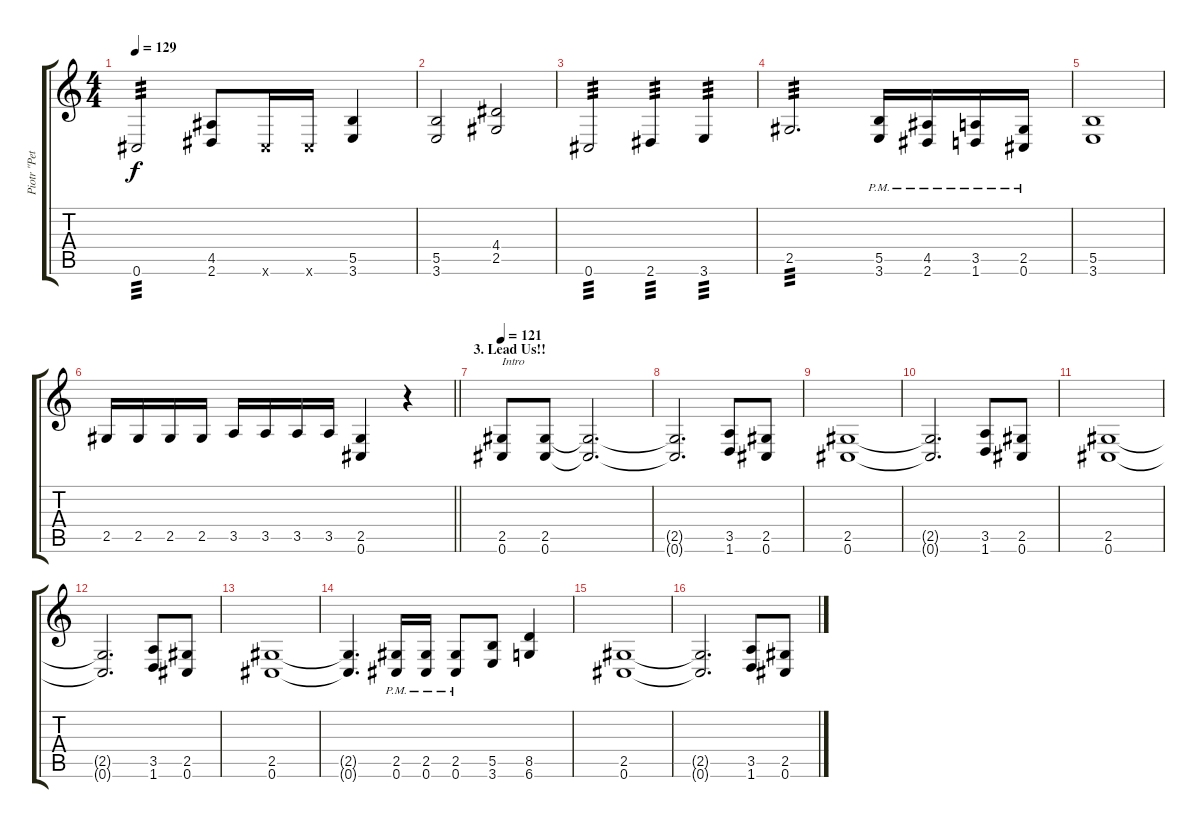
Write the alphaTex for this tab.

\track ("Piotr \"Peter\" Wiwczarek (Rythm)" "Piotr \"Pet") {instrument distortionguitar}
\staff {score tabs}
\tuning (Db4 Ab3 E3 B2 Gb2 Db2) {hide}
\ts (4 4)
\tempo 129
\clef g2
\ks c
0.6.2{tp 3 dy f} (4.5 2.6).8 0.6{x}.16 0.6{x}.16 (5.5 3.6).4 |
(5.5 3.6).2 (4.4 2.5).2 |
0.6.2{tp 3} 2.6.4{tp 3} 3.6.4{tp 3} |
2.5.2{d tp 3} (5.5{pm} 3.6{pm}).16 (4.5{pm} 2.6{pm}).16 (3.5{pm} 1.6{pm}).16 (2.5{pm} 0.6{pm}).16 |
(5.5 3.6).1 |
\barLineRight lightlight
2.5.16 2.5.16 2.5.16 2.5.16 3.5.16 3.5.16 3.5.16 3.5.16 (2.5 0.6).4 r.4 |
\section ("" "3. Lead Us!!")
\tempo 121
(2.5 0.6).8{txt "Intro"} (2.5 0.6).8 (2.5{t} 0.6{t}).2{d} |
(2.5{t} 0.6{t}).2{d} (3.5 1.6).8 (2.5 0.6).8 |
(2.5 0.6).1 |
(2.5{t} 0.6{t}).2{d} (3.5 1.6).8 (2.5 0.6).8 |
(2.5 0.6).1 |
(2.5{t} 0.6{t}).2{d} (3.5 1.6).8 (2.5 0.6).8 |
(2.5 0.6).1 |
(2.5{t} 0.6{t}).4{d} (2.5{pm} 0.6{pm}).16 (2.5{pm} 0.6{pm}).16 (2.5{pm} 0.6{pm}).8 (5.5 3.6).8 (8.5 6.6).4 |
(2.5 0.6).1 |
(2.5{t} 0.6{t}).2{d} (3.5 1.6).8 (2.5 0.6).8
